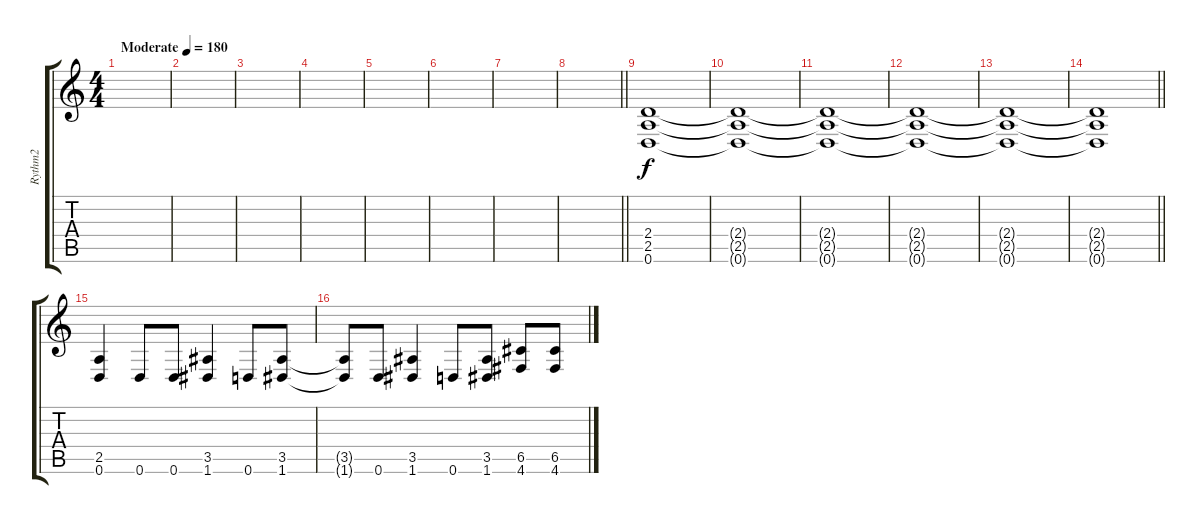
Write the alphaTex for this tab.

\track ("Rythm2" "Rythm2") {instrument overdrivenguitar}
\staff {score tabs}
\tuning (D4 A3 F3 C3 G2 D2) {hide}
\ts (4 4)
\tempo (180 "Moderate")
\clef g2
\ks c
|
|
|
|
|
|
|
\barLineRight lightlight
|
(2.4 2.5 0.6).1 |
(2.4{t} 2.5{t} 0.6{t}).1 |
(2.4{t} 2.5{t} 0.6{t}).1 |
(2.4{t} 2.5{t} 0.6{t}).1 |
(2.4{t} 2.5{t} 0.6{t}).1 |
\barLineRight lightlight
(2.4{t} 2.5{t} 0.6{t}).1 |
(2.5 0.6).4 0.6.8 0.6.8 (3.5 1.6).4 0.6.8 (3.5 1.6).8 |
(3.5{t} 1.6{t}).8 0.6.8 (3.5 1.6).4 0.6.8 (3.5 1.6).8 (6.5 4.6).8 (6.5 4.6).8
